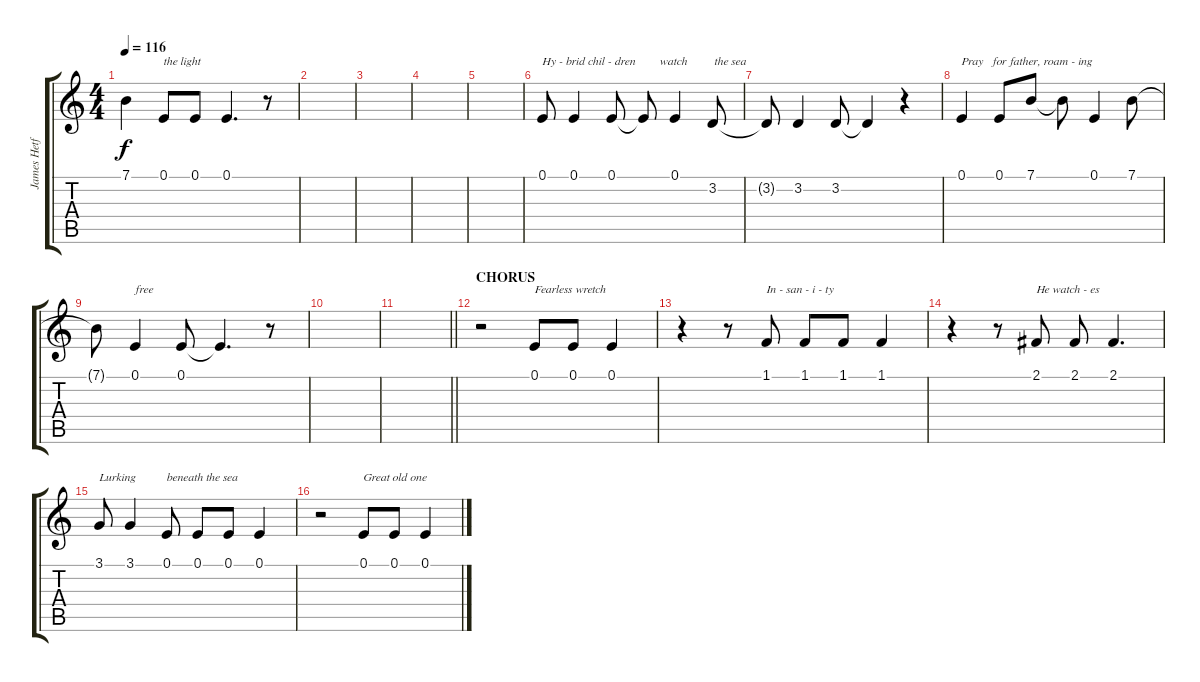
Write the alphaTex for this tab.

\track ("James Hetfeild (Vocals)" "James Hetf") {instrument churchorgan}
\staff {score tabs}
\tuning (E4 B3 G3 D3 A2 E2) {hide}
\ts (4 4)
\tempo 116
\clef g2
\ks c
7.1{t}.4{dy f} 0.1.8{txt "the light"} 0.1.8 0.1.4{d} r.8 |
|
|
|
|
0.1.8{txt "Hy - brid chil - dren        watch         the sea"} 0.1.4 0.1.8 0.1{t}.8 0.1.4 3.2.8 |
3.2{t}.8 3.2.4 3.2.8 3.2{t}.4 r.4 |
0.1.4{txt "Pray   for father, roam - ing"} 0.1.8 7.1.8 7.1{t}.8 0.1.4 7.1.8 |
7.1{t}.8 0.1.4{txt "free"} 0.1.8 0.1{t}.4{d} r.8 |
|
\barLineRight lightlight
|
\section ("" "CHORUS")
r.2 0.1.8{txt "Fearless wretch"} 0.1.8 0.1.4 |
r.4 r.8 1.1.8{txt "In - san - i - ty"} 1.1.8 1.1.8 1.1.4 |
r.4 r.8 2.1.8{txt "He watch - es"} 2.1.8 2.1.4{d} |
3.1.8{txt "Lurking"} 3.1.4 0.1.8{txt "beneath the sea"} 0.1.8 0.1.8 0.1.4 |
r.2 0.1.8{txt "Great old one"} 0.1.8 0.1.4
